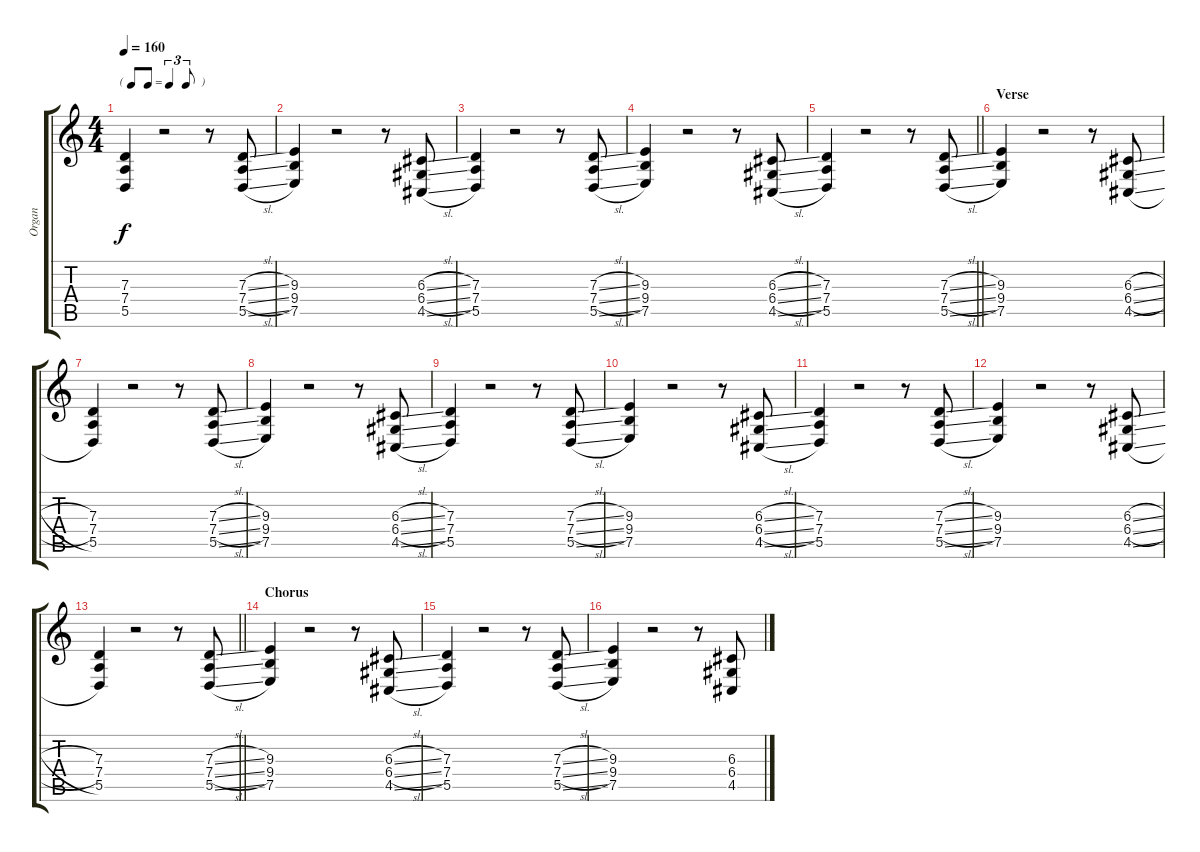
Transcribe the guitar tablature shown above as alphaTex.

\track ("Organ" "Organ") {instrument rockorgan}
\staff {score tabs}
\tuning (E4 B3 G3 D3 A2 E2) {hide}
\ts (4 4)
\tf triplet8th
\tempo 160
\clef g2
\ks c
(7.3 7.4 5.5).4{dy f} r.2 r.8 (7.3{sl} 7.4{sl} 5.5{sl}).8 |
(9.3 9.4 7.5).4 r.2 r.8 (6.3{sl} 6.4{sl} 4.5{sl}).8 |
(7.3 7.4 5.5).4 r.2 r.8 (7.3{sl} 7.4{sl} 5.5{sl}).8 |
(9.3 9.4 7.5).4 r.2 r.8 (6.3{sl} 6.4{sl} 4.5{sl}).8 |
\barLineRight lightlight
(7.3 7.4 5.5).4 r.2 r.8 (7.3{sl} 7.4{sl} 5.5{sl}).8 |
\section ("" "Verse")
(9.3 9.4 7.5).4 r.2 r.8 (6.3{sl} 6.4{sl} 4.5{sl}).8 |
(7.3 7.4 5.5).4 r.2 r.8 (7.3{sl} 7.4{sl} 5.5{sl}).8 |
(9.3 9.4 7.5).4 r.2 r.8 (6.3{sl} 6.4{sl} 4.5{sl}).8 |
(7.3 7.4 5.5).4 r.2 r.8 (7.3{sl} 7.4{sl} 5.5{sl}).8 |
(9.3 9.4 7.5).4 r.2 r.8 (6.3{sl} 6.4{sl} 4.5{sl}).8 |
(7.3 7.4 5.5).4 r.2 r.8 (7.3{sl} 7.4{sl} 5.5{sl}).8 |
(9.3 9.4 7.5).4 r.2 r.8 (6.3{sl} 6.4{sl} 4.5{sl}).8 |
\barLineRight lightlight
(7.3 7.4 5.5).4 r.2 r.8 (7.3{sl} 7.4{sl} 5.5{sl}).8 |
\section ("" "Chorus")
(9.3 9.4 7.5).4 r.2 r.8 (6.3{sl} 6.4{sl} 4.5{sl}).8 |
(7.3 7.4 5.5).4 r.2 r.8 (7.3{sl} 7.4{sl} 5.5{sl}).8 |
(9.3 9.4 7.5).4 r.2 r.8 (6.3{sl} 6.4{sl} 4.5{sl}).8
